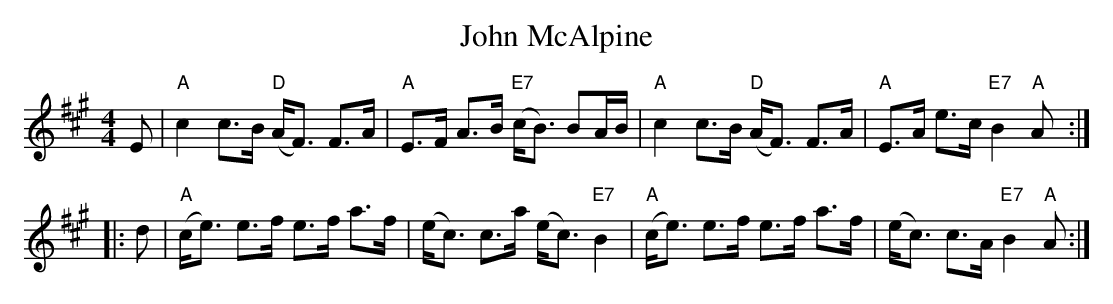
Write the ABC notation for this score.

X:1
T:John McAlpine
M:4/4
L:1/8
K:A
E |\
"A" c2 c>B "D" (A<F) F>A | "A" E>F A>B  "E7" (c<B)    BA/B/ |\
"A" c2 c>B "D" (A<F) F>A | "A" E>A e>c  "E7" B2  "A" A    :|
|: d |\
"A" (c<e) e>f   e>f a>f  |     (e<c) c>a  (e<c)   "E7"   B2  |\
"A" (c<e) e>f   e>f a>f  |     (e<c) c>A "E7" B2 "A"    A  :|
